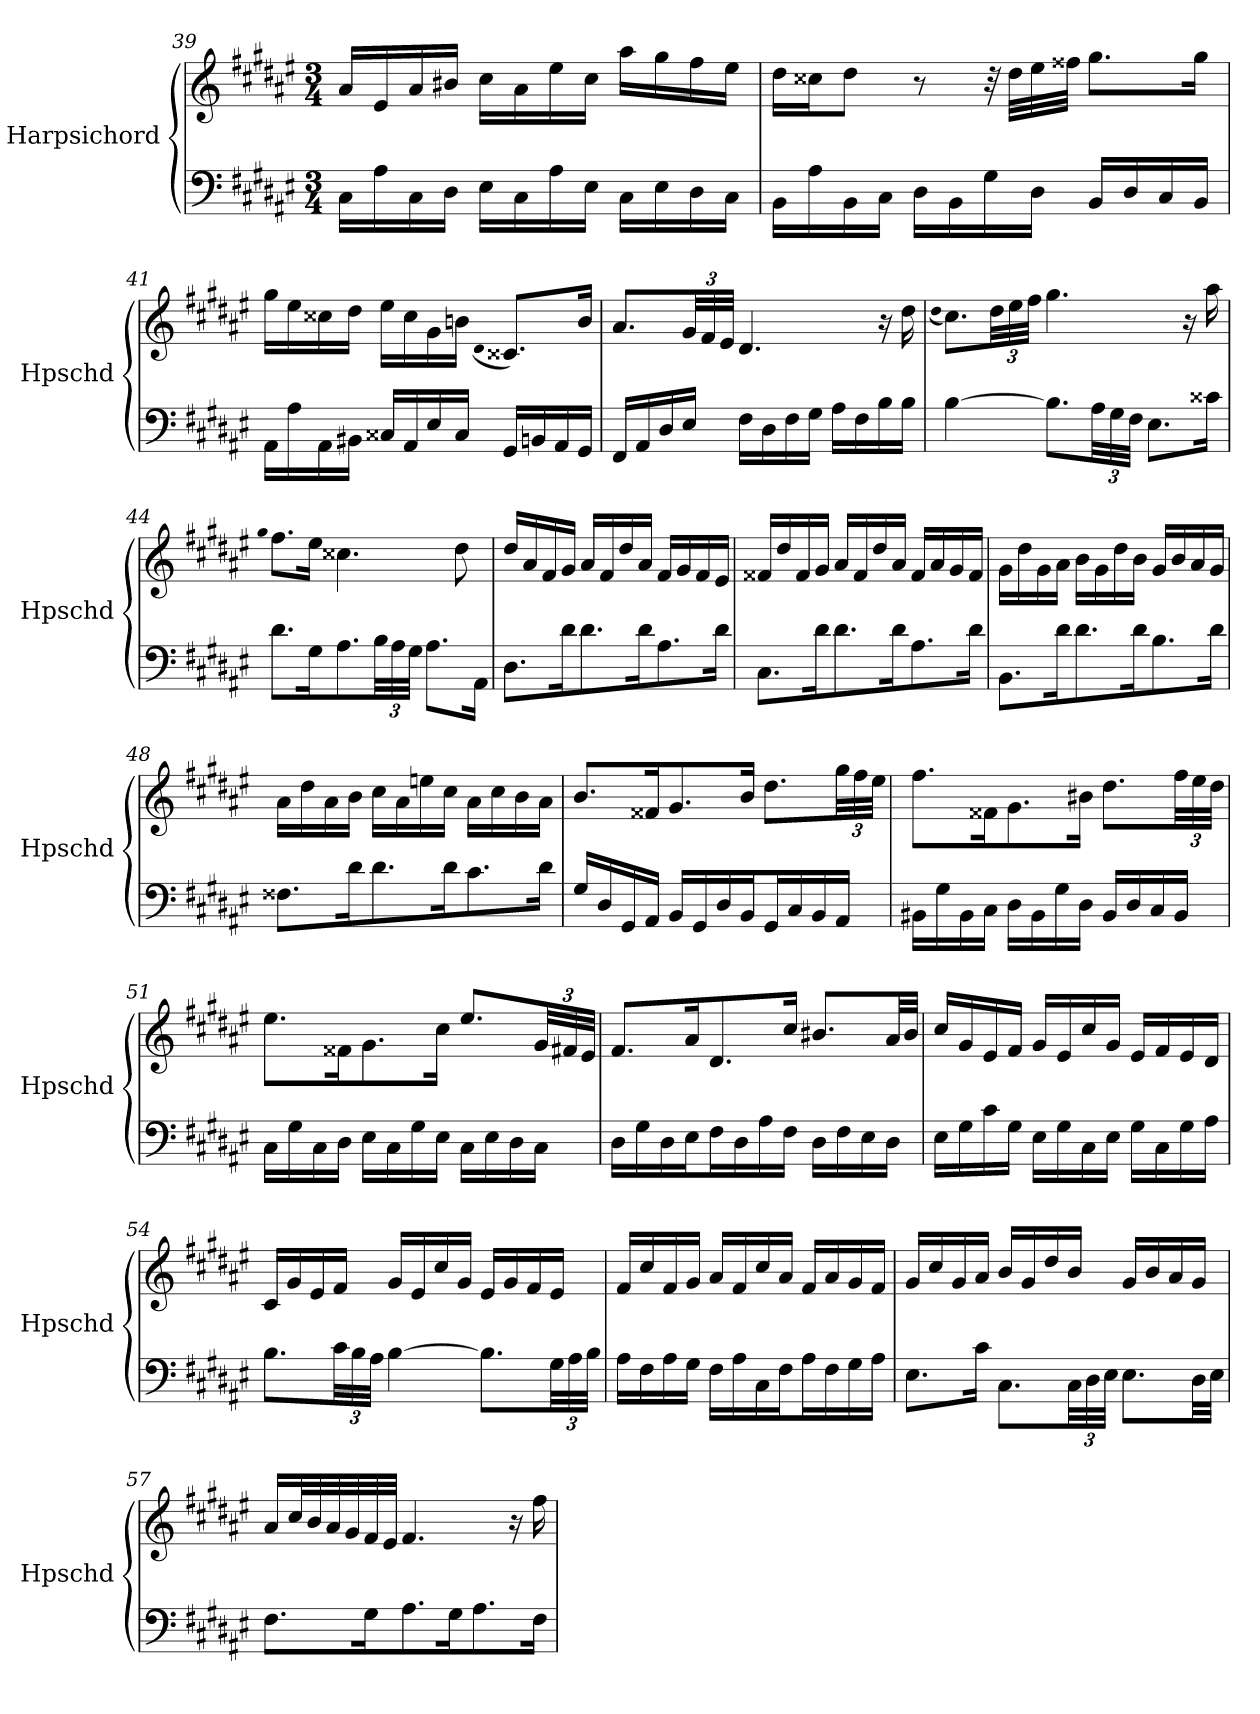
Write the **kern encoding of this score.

**kern	**kern
*part1	*part1
*staff2	*staff1
*I"Harpsichord	*
*I'Hpschd	*
*clefF4	*clefG2
*k[f#c#g#d#a#e#]	*k[f#c#g#d#a#e#]
*F#:	*F#:
*M3/4	*M3/4
=39	=39
16C#\LL	16a#/LL
16A#\	16e#/
16C#\	16a#/
16D#\JJ	16b#X/JJ
16E#\LL	16cc#\LL
16C#\	16a#\
16A#\	16ee#\
16E#\JJ	16cc#\JJ
16C#\LL	16aa#\LL
16E#\	16gg#\
16D#\	16ff#\
16C#\JJ	16ee#\JJ
=40	=40
16BB\LL	16dd#\LL
16A#\	16cc##X\J
16BB\	8dd#\J
16C#\JJ	.
16D#\LL	8r
16BB\	.
16G#\	32r
.	32dd#\LLL
16D#\JJ	32ee#\
.	32ff##X\JJJ
16BB/LL	8.gg#\L
16D#/	.
16C#/	.
16BB/JJ	16gg#\Jk
=41	=41
16AA#\LL	16gg#\LL
16A#\	16ee#\
16AA#\	16cc##X\
16BB#X\JJ	16dd#\JJ
16C##X/LL	16ee#\LL
16AA#/	16cc##\
16E#/	16g#\
16C##/JJ	16bn\JJ
.	(qd#
16GG#/LL	8.c##X/L)
16BBn/	.
16AA#/	.
16GG#/JJ	16b/Jk
=42	=42
16FF#/LL	8.a#/L
16AA#/	.
16D#/	.
16E#/JJ	48g#/LL
.	48f#/
.	48e#/JJJ
16F#\LL	4.d#/
16D#\	.
16F#\	.
16G#\JJ	.
16A#\LL	.
16F#\	.
16B\	16r
16B\JJ	16dd#\
=43	=43
.	(qdd#
[4B\	8.cc#\L)
.	48dd#\LL
.	48ee#\
.	48ff#\JJJ
8.B\L]	4.gg#\
48A#\LL	.
48G#\	.
48F#\JJJ	.
8.E#\L	.
.	16r
16c##X\Jk	16aa#\
=44	=44
.	qgg#
8.d#\L	8.ff#\L
16G#\K	16ee#\Jk
8.A#\	4.cc##X\
48B\LL	.
48A#\	.
48G#\JJJ	.
8.A#\L	.
.	8dd#\
16AA#\Jk	.
=45	=45
8.D#\L	16dd#/LL
.	16a#/
.	16f#/
16d#\K	16g#/JJ
8.d#\	16a#/LL
.	16f#/
.	16dd#/
16d#\K	16a#/JJ
8.A#\	16f#/LL
.	16g#/
.	16f#/
16d#\Jk	16e#/JJ
=46	=46
8.C#\L	16f##X/LL
.	16dd#/
.	16f##/
16d#\K	16g#/JJ
8.d#\	16a#/LL
.	16f##/
.	16dd#/
16d#\K	16a#/JJ
8.A#\	16f##/LL
.	16a#/
.	16g#/
16d#\Jk	16f##/JJ
=47	=47
8.BB\L	16g#\LL
.	16dd#\
.	16g#\
16d#\K	16a#\JJ
8.d#\	16b\LL
.	16g#\
.	16dd#\
16d#\K	16b\JJ
8.B\	16g#/LL
.	16b/
.	16a#/
16d#\Jk	16g#/JJ
=48	=48
8.F##X\L	16a#\LL
.	16dd#\
.	16a#\
16d#\K	16b\JJ
8.d#\	16cc#\LL
.	16a#\
.	16een\
16d#\K	16cc#\JJ
8.c#\	16a#\LL
.	16cc#\
.	16b\
16d#\Jk	16a#\JJ
=49	=49
16G#/LL	8.b/L
16D#/	.
16GG#/	.
16AA#/JJ	16f##X/K
16BB/LL	8.g#/
16GG#/	.
16D#/	.
16BB/J	16b/Jk
16GG#/L	8.dd#\L
16C#/	.
16BB/	.
16AA#/JJ	48gg#\LL
.	48ff#\
.	48ee#\JJJ
=50	=50
16BB#X\LL	8.ff#\L
16G#\	.
16BB#\	.
16C#\JJ	16f##X\K
16D#\LL	8.g#\
16BB#\	.
16G#\	.
16D#\JJ	16b#X\Jk
16BB#/LL	8.dd#\L
16D#/	.
16C#/	.
16BB#/JJ	48ff#\LL
.	48ee#\
.	48dd#\JJJ
=51	=51
16C#\LL	8.ee#\L
16G#\	.
16C#\	.
16D#\JJ	16f##X\K
16E#\LL	8.g#\
16C#\	.
16G#\	.
16E#\JJ	16cc#\Jk
16C#\LL	8.ee#/L
16E#\	.
16D#\	.
16C#\JJ	48g#/LL
.	48f#X/
.	48e#/JJJ
=52	=52
16D#\LL	8.f#/L
16G#\	.
16D#\	.
16E#\J	16a#/K
16F#\L	8.d#/
16D#\	.
16A#\	.
16F#\JJ	16cc#/Jk
16D#\LL	8.b#X/L
16F#\	.
16E#\	.
16D#\JJ	32a#/LL
.	32b#/JJJ
=53	=53
16E#\LL	16cc#/LL
16G#\	16g#/
16c#\	16e#/
16G#\JJ	16f#/JJ
16E#\LL	16g#/LL
16G#\	16e#/
16C#\	16cc#/
16E#\JJ	16g#/JJ
16G#\LL	16e#/LL
16C#\	16f#/
16G#\	16e#/
16A#\JJ	16d#/JJ
=54	=54
8.B\L	16c#/LL
.	16g#/
.	16e#/
48c#\LL	16f#/JJ
48B\	.
48A#\JJJ	.
[4B\	16g#/LL
.	16e#/
.	16cc#/
.	16g#/JJ
8.B\L]	16e#/LL
.	16g#/
.	16f#/
48G#\LL	16e#/JJ
48A#\	.
48B\JJJ	.
=55	=55
16A#\LL	16f#/LL
16F#\	16cc#/
16A#\	16f#/
16G#\JJ	16g#/JJ
16F#\LL	16a#/LL
16A#\	16f#/
16C#\	16cc#/
16F#\J	16a#/JJ
16A#\L	16f#/LL
16F#\	16a#/
16G#\	16g#/
16A#\JJ	16f#/JJ
=56	=56
8.E#\L	16g#/LL
.	16cc#/
.	16g#/
16c#\Jk	16a#/JJ
8.C#\L	16b/LL
.	16g#/
.	16dd#/
48C#\LL	16b/JJ
48D#\	.
48E#\JJJ	.
8.E#\L	16g#/LL
.	16b/
.	16a#/
32D#\LL	16g#/JJ
32E#\JJJ	.
=57	=57
8.F#\L	16a#/LL
.	32cc#/L
.	32b/
.	32a#/
.	32g#/
16G#\K	32f#/
.	32e#/JJJ
8.A#\	4.f#/
16G#\K	.
8.A#\	.
.	16r
16F#\Jk	16ff#\
=	=
*-	*-
